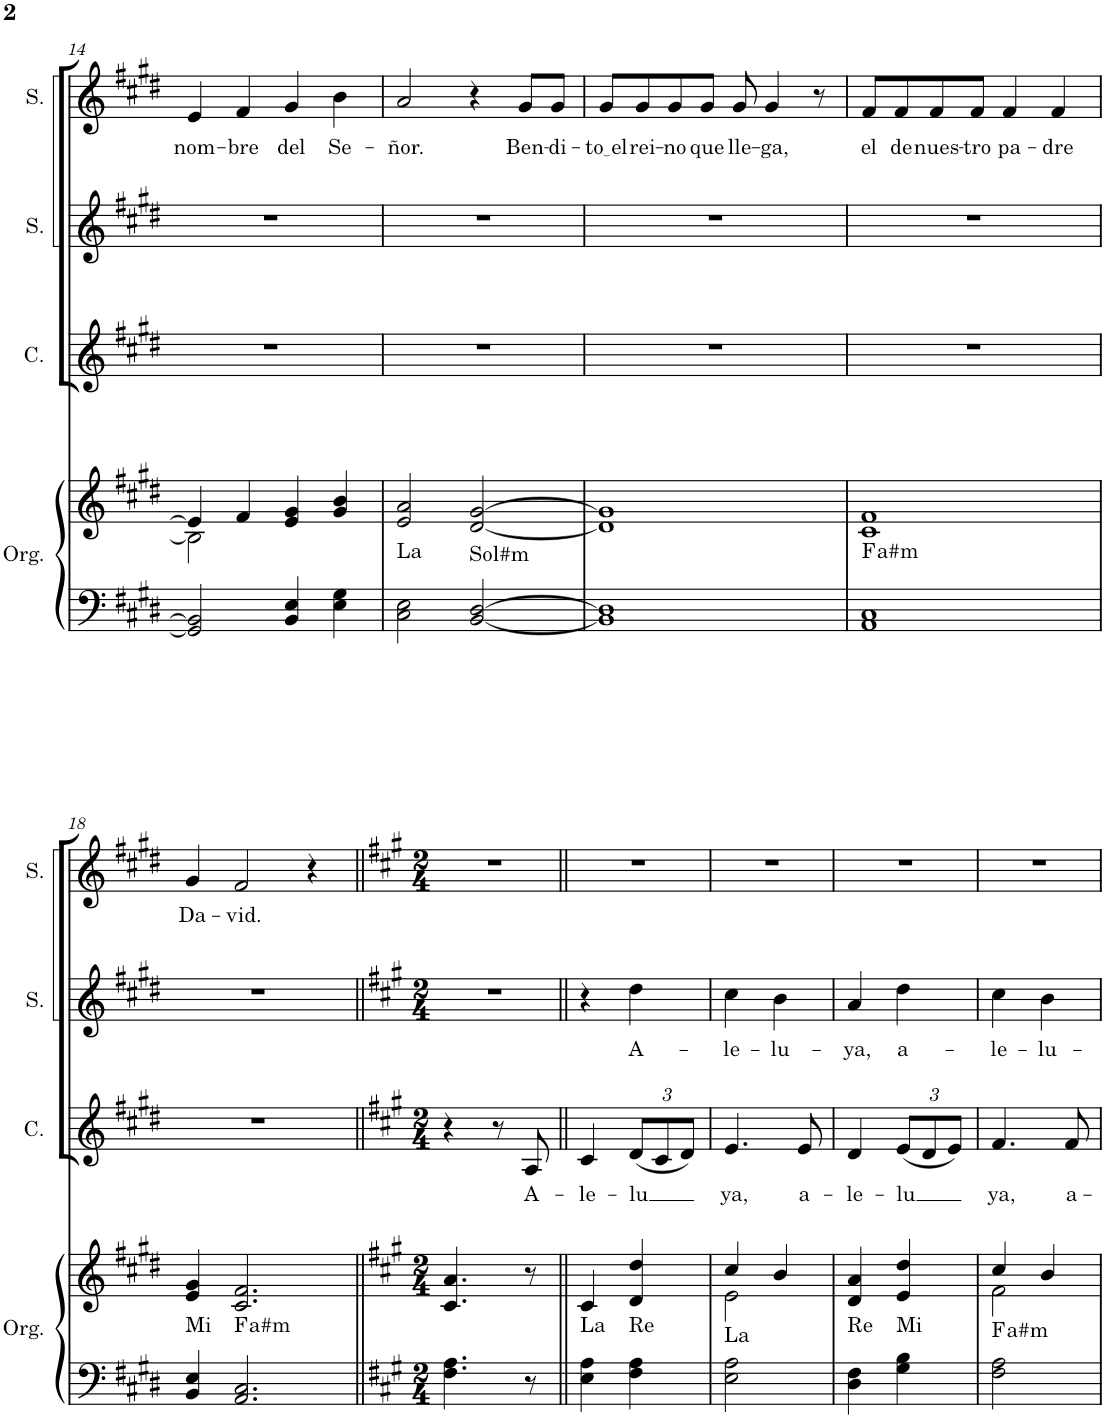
**kern	**kern	**harte	**kern	**text	**kern	**text	**kern	**text
*part4	*part4	*part4	*part3	*part3	*part2	*part2	*part1	*part1
*staff5	*staff4	*	*staff3	*staff3	*staff2	*staff2	*staff1	*staff1
*I"Órgano	*	*	*I"Contralto	*	*I"Soprano	*	*I"Solista	*
*	*	*	*I'C.	*	*I'S.	*	*I'S.	*
!!LO:PB:g=z
*clefF4	*clefG2	*	*clefG2	*	*clefG2	*	*clefG2	*
*k[f#c#g#d#]	*k[f#c#g#d#]	*	*k[f#c#g#d#]	*	*k[f#c#g#d#]	*	*k[f#c#g#d#]	*
*M4/4	*M4/4	*	*M4/4	*	*M4/4	*	*M4/4	*
=14	=14	=14	=14	=14	=14	=14	=14	=14
*	*^	*	*	*	*	*	*	*
!	!	!	!	!	!	!	!	!	!LO:LY:b
2GG#/] 2BB/]	4e/]	2B\]	.	1r	.	1r	.	4e/	nom-
!	!	!	!	!	!	!	!	!	!LO:LY:b
.	4f#/	.	.	.	.	.	.	4f#/	-bre
!	!	!	!	!	!	!	!	!	!LO:LY:b
4BB/ 4E/	4e/ 4g#/	2ryy	.	.	.	.	.	4g#/	del
!	!	!	!	!	!	!	!	!	!LO:LY:b
4E\ 4G#\	4g#/ 4b/	.	.	.	.	.	.	4b\	Se-
*	*v	*v	*	*	*	*	*	*	*
=15	=15	=15	=15	=15	=15	=15	=15	=15
!	!	!LO:H:kt=La	!	!	!	!	!	!LO:LY:b
2C#\ 2E\	2e/ 2a/	N	1r	.	1r	.	2a/	-ñor.
!	!	!LO:H:kt=Sol#m	!	!	!	!	!	!
[2BB/ [2D#/	[2d#/ [2g#/	N	.	.	.	.	4r	.
!	!	!	!	!	!	!	!	!LO:LY:b
.	.	.	.	.	.	.	8g#/L	Ben-
!	!	!	!	!	!	!	!	!LO:LY:b
.	.	.	.	.	.	.	8g#/J	-di-
=16	=16	=16	=16	=16	=16	=16	=16	=16
!	!	!	!	!	!	!	!	!LO:LY:b
1BB] 1D#]	1d#] 1g#]	.	1r	.	1r	.	8g#/L	to el
!	!	!	!	!	!	!	!	!LO:LY:b
.	.	.	.	.	.	.	8g#/	rei-
!	!	!	!	!	!	!	!	!LO:LY:b
.	.	.	.	.	.	.	8g#/	-no
!	!	!	!	!	!	!	!	!LO:LY:b
.	.	.	.	.	.	.	8g#/J	que
!	!	!	!	!	!	!	!	!LO:LY:b
.	.	.	.	.	.	.	8g#/	lle-
!	!	!	!	!	!	!	!	!LO:LY:b
.	.	.	.	.	.	.	4g#/	-ga,
.	.	.	.	.	.	.	8r	.
=17	=17	=17	=17	=17	=17	=17	=17	=17
!	!	!LO:H:kt=a#m	!	!	!	!	!	!LO:LY:b
1AA 1C#	1c# 1f#	.	1r	.	1r	.	8f#/L	el
!	!	!	!	!	!	!	!	!LO:LY:b
.	.	.	.	.	.	.	8f#/	de
!	!	!	!	!	!	!	!	!LO:LY:b
.	.	.	.	.	.	.	8f#/	nues-
!	!	!	!	!	!	!	!	!LO:LY:b
.	.	.	.	.	.	.	8f#/J	-tro
!	!	!	!	!	!	!	!	!LO:LY:b
.	.	.	.	.	.	.	4f#/	pa-
!	!	!	!	!	!	!	!	!LO:LY:b
.	.	.	.	.	.	.	4f#/	-dre
!!LO:LB:g=z
=18	=18	=18	=18	=18	=18	=18	=18	=18
!	!	!LO:H:kt=Mi	!	!	!	!	!	!LO:LY:b
4BB/ 4E/	4e/ 4g#/	N	1r	.	1r	.	4g#/	Da-
!	!	!LO:H:kt=a#m	!	!	!	!	!	!LO:LY:b
2.AA/ 2.C#/	2.c#/ 2.f#/	.	.	.	.	.	2f#/	-vid.
.	.	.	.	.	.	.	4r	.
=19||	=19||	=19||	=19||	=19||	=19||	=19||	=19||	=19||
*k[f#c#g#]	*k[f#c#g#]	*	*k[f#c#g#]	*	*k[f#c#g#]	*	*k[f#c#g#]	*
*M2/4	*M2/4	*	*M2/4	*	*M2/4	*	*M2/4	*
4.F#\ 4.A\	4.c#/ 4.a/	.	4r	.	2r	.	2r	.
.	.	.	8r	.	.	.	.	.
!	!	!	!	!LO:LY:b	!	!	!	!
8r	8r	.	8A/	A-	.	.	.	.
=20||	=20||	=20||	=20||	=20||	=20||	=20||	=20||	=20||
!	!	!LO:H:kt=La	!	!LO:LY:b	!	!	!	!
4E\ 4A\	4c#/	N	4c#/	-le-	4r	.	2r	.
*	*	*	*Xbrackettup	*	*	*	*	*
!	!	!LO:H:kt=Re	!	!LO:LY:b	!	!LO:LY:b	!	!
4F#\ 4A\	4d/ 4dd/	N	(12d/L	-lu	4dd\	A-	.	.
.	.	.	12c#/	.	.	.	.	.
.	.	.	12d/J)	.	.	.	.	.
=21	=21	=21	=21	=21	=21	=21	=21	=21
*	*^	*	*	*	*	*	*	*
!	!	!	!LO:H:kt=La	!	!LO:LY:b	!	!LO:LY:b	!	!
2E\ 2A\	4cc#/	2e\	N	4.e/	ya,	4cc#\	-le-	2r	.
!	!	!	!	!	!	!	!LO:LY:b	!	!
.	4b/	.	.	.	.	4b\	-lu-	.	.
!	!	!	!	!	!LO:LY:b	!	!	!	!
.	.	.	.	8e/	a-	.	.	.	.
*	*v	*v	*	*	*	*	*	*	*
=22	=22	=22	=22	=22	=22	=22	=22	=22
!	!	!LO:H:kt=Re	!	!LO:LY:b	!	!LO:LY:b	!	!
4D\ 4F#\	4d/ 4a/	N	4d/	-le-	4a/	-ya,	2r	.
!	!	!LO:H:kt=Mi	!	!LO:LY:b	!	!LO:LY:b	!	!
4G#\ 4B\	4e/ 4dd/	N	(12e/L	-lu	4dd\	a-	.	.
.	.	.	12d/	.	.	.	.	.
.	.	.	12e/J)	.	.	.	.	.
=23	=23	=23	=23	=23	=23	=23	=23	=23
*	*^	*	*	*	*	*	*	*
!	!	!	!LO:H:kt=a#m	!	!LO:LY:b	!	!LO:LY:b	!	!
2F#\ 2A\	4cc#/	2f#\	.	4.f#/	ya,	4cc#\	-le-	2r	.
!	!	!	!	!	!	!	!LO:LY:b	!	!
.	4b/	.	.	.	.	4b\	-lu-	.	.
!	!	!	!	!	!LO:LY:b	!	!	!	!
.	.	.	.	8f#/	a-	.	.	.	.
*	*v	*v	*	*	*	*	*	*	*
=	=	=	=	=	=	=	=	=
*-	*-	*-	*-	*-	*-	*-	*-	*-
